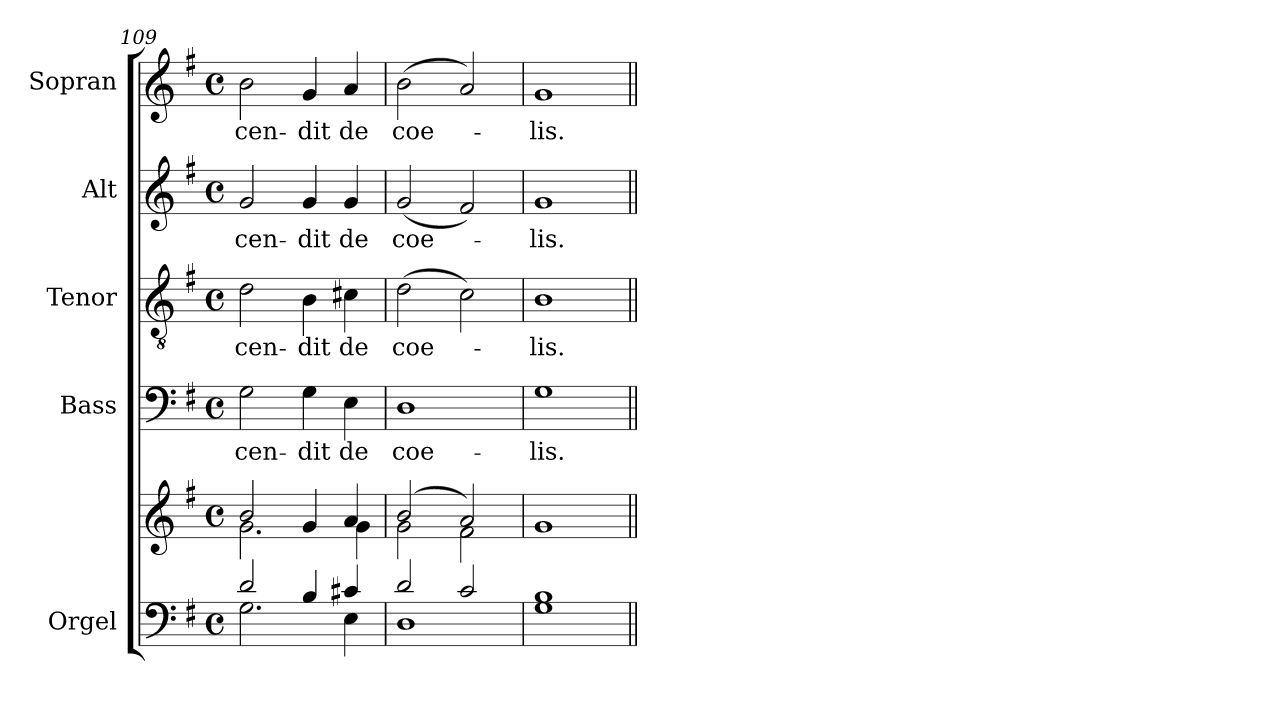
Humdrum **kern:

**kern	**kern	**kern	**text	**kern	**text	**kern	**text	**kern	**text
*part5	*part5	*part4	*part4	*part3	*part3	*part2	*part2	*part1	*part1
*staff6	*staff5	*staff4	*staff4	*staff3	*staff3	*staff2	*staff2	*staff1	*staff1
*I"Orgel	*	*I"Bass	*	*I"Tenor	*	*I"Alt	*	*I"Sopran	*
*I'Org.	*	*I'B.	*	*I'T.	*	*I'A.	*	*I'S.	*
!!LO:LB:g=z
*clefF4	*clefG2	*clefF4	*	*clefGv2	*	*clefG2	*	*clefG2	*
*k[f#]	*k[f#]	*k[f#]	*	*k[f#]	*	*k[f#]	*	*k[f#]	*
*G:	*G:	*G:	*	*G:	*	*G:	*	*G:	*
*M4/4	*M4/4	*M4/4	*	*M4/4	*	*M4/4	*	*M4/4	*
*met(c)	*met(c)	*met(c)	*	*met(c)	*	*met(c)	*	*met(c)	*
=109	=109	=109	=109	=109	=109	=109	=109	=109	=109
*^	*^	*	*	*	*	*	*	*	*
!	!	!	!	!	!LO:LY:b	!	!LO:LY:b	!	!LO:LY:b	!	!LO:LY:b
2d/	2.G\	2b/	2.g\	2G\	-cen-	2d\	-cen-	2g/	-cen-	2b\	-cen-
!	!	!	!	!	!LO:LY:b	!	!LO:LY:b	!	!LO:LY:b	!	!LO:LY:b
4B/	.	4g/	.	4G\	-dit	4B\	-dit	4g/	-dit	4g/	-dit
!	!	!	!	!	!LO:LY:b	!	!LO:LY:b	!	!LO:LY:b	!	!LO:LY:b
4c#X/	4E\	4a/	4g\	4E\	de	4c#X\	de	4g/	de	4a/	de
=110	=110	=110	=110	=110	=110	=110	=110	=110	=110	=110	=110
!	!	!	!	!	!LO:LY:b	!	!LO:LY:b	!	!LO:LY:b	!	!LO:LY:b
2d/	1D	(2b/	2g\	1D	coe-	(>2d\	coe-	(<2g/	coe-	(>2b\	coe-
2c/	.	2a/)	2f#\	.	.	2c\)	.	2f#/)	.	2a/)	.
=111	=111	=111	=111	=111	=111	=111	=111	=111	=111	=111	=111
!	!	!	!	!	!LO:LY:b	!	!LO:LY:b	!	!LO:LY:b	!	!LO:LY:b
*	*	*v	*v	*	*	*	*	*	*	*	*
1B	1G	1g	1G	-lis.	1B	-lis.	1g	-lis.	1g	-lis.
*v	*v	*	*	*	*	*	*	*	*	*
=||	=||	=||	=||	=||	=||	=||	=||	=||	=||
*-	*-	*-	*-	*-	*-	*-	*-	*-	*-
